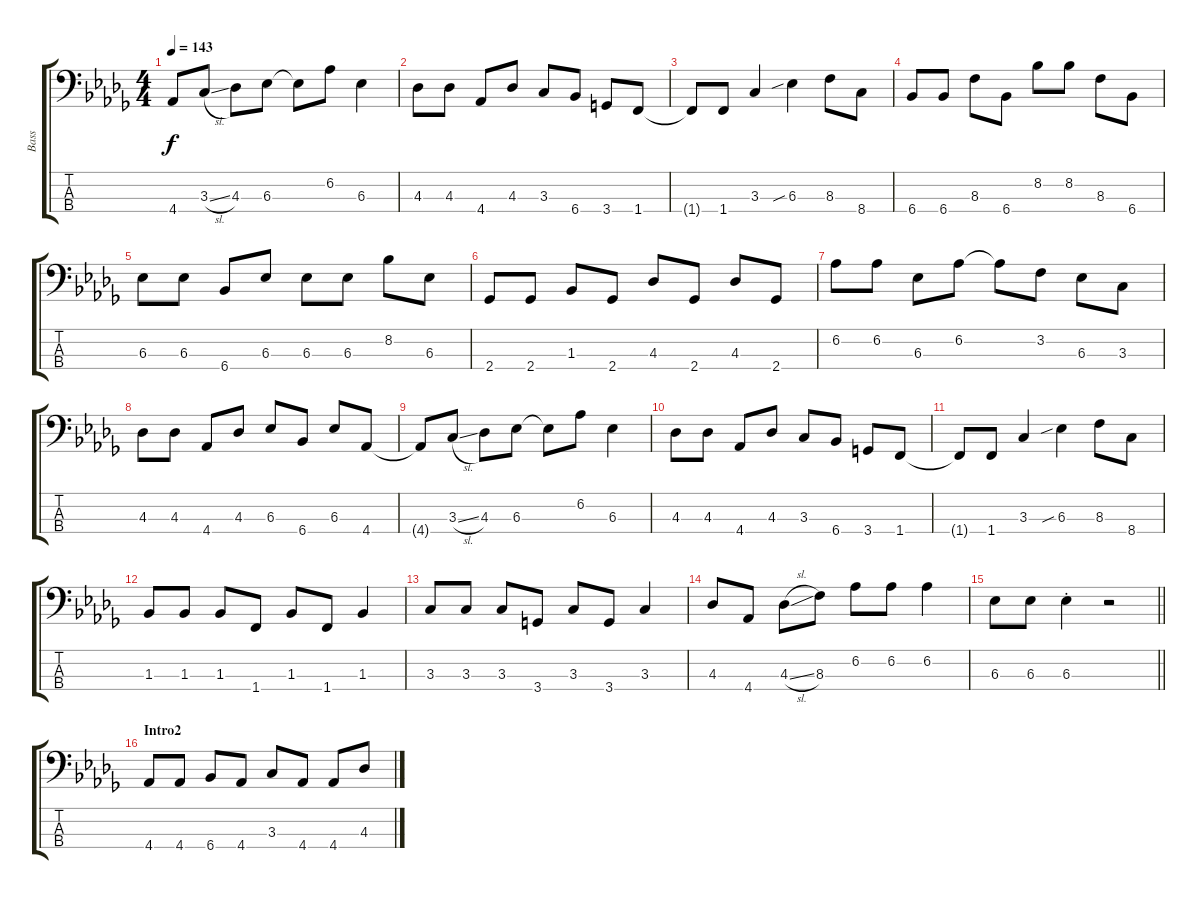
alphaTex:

\track ("Bass" "Bass") {instrument electricbassfinger}
\staff {score tabs}
\tuning (G2 D2 A1 E1) {hide}
\ts (4 4)
\tempo 143
\clef f4
\ks db
4.4{t}.8{dy f} 3.3{sl}.8 4.3.8 6.3.8 6.3{t}.8 6.2.8 6.3.4 |
4.3.8 4.3.8 4.4.8 4.3.8 3.3.8 6.4.8 3.4.8 1.4.8 |
1.4{t}.8 1.4.8 3.3.4 6.3{sib}.4 8.3.8 8.4.8 |
6.4.8 6.4.8 8.3.8 6.4.8 8.2.8 8.2.8 8.3.8 6.4.8 |
6.3.8 6.3.8 6.4.8 6.3.8 6.3.8 6.3.8 8.2.8 6.3.8 |
2.4.8 2.4.8 1.3.8 2.4.8 4.3.8 2.4.8 4.3.8 2.4.8 |
6.2.8 6.2.8 6.3.8 6.2.8 6.2{t}.8 3.2.8 6.3.8 3.3.8 |
4.3.8 4.3.8 4.4.8 4.3.8 6.3.8 6.4.8 6.3.8 4.4.8 |
4.4{t}.8 3.3{sl}.8 4.3.8 6.3.8 6.3{t}.8 6.2.8 6.3.4 |
4.3.8 4.3.8 4.4.8 4.3.8 3.3.8 6.4.8 3.4.8 1.4.8 |
1.4{t}.8 1.4.8 3.3.4 6.3{sib}.4 8.3.8 8.4.8 |
1.3.8 1.3.8 1.3.8 1.4.8 1.3.8 1.4.8 1.3.4 |
3.3.8 3.3.8 3.3.8 3.4.8 3.3.8 3.4.8 3.3.4 |
4.3.8 4.4.8 4.3{sl}.8 8.3.8 6.2.8 6.2.8 6.2.4 |
\barLineRight lightlight
6.3.8 6.3.8 6.3{st}.4 r.2 |
\section ("" "Intro2")
4.4.8 4.4.8 6.4.8 4.4.8 3.3.8 4.4.8 4.4.8 4.3.8
